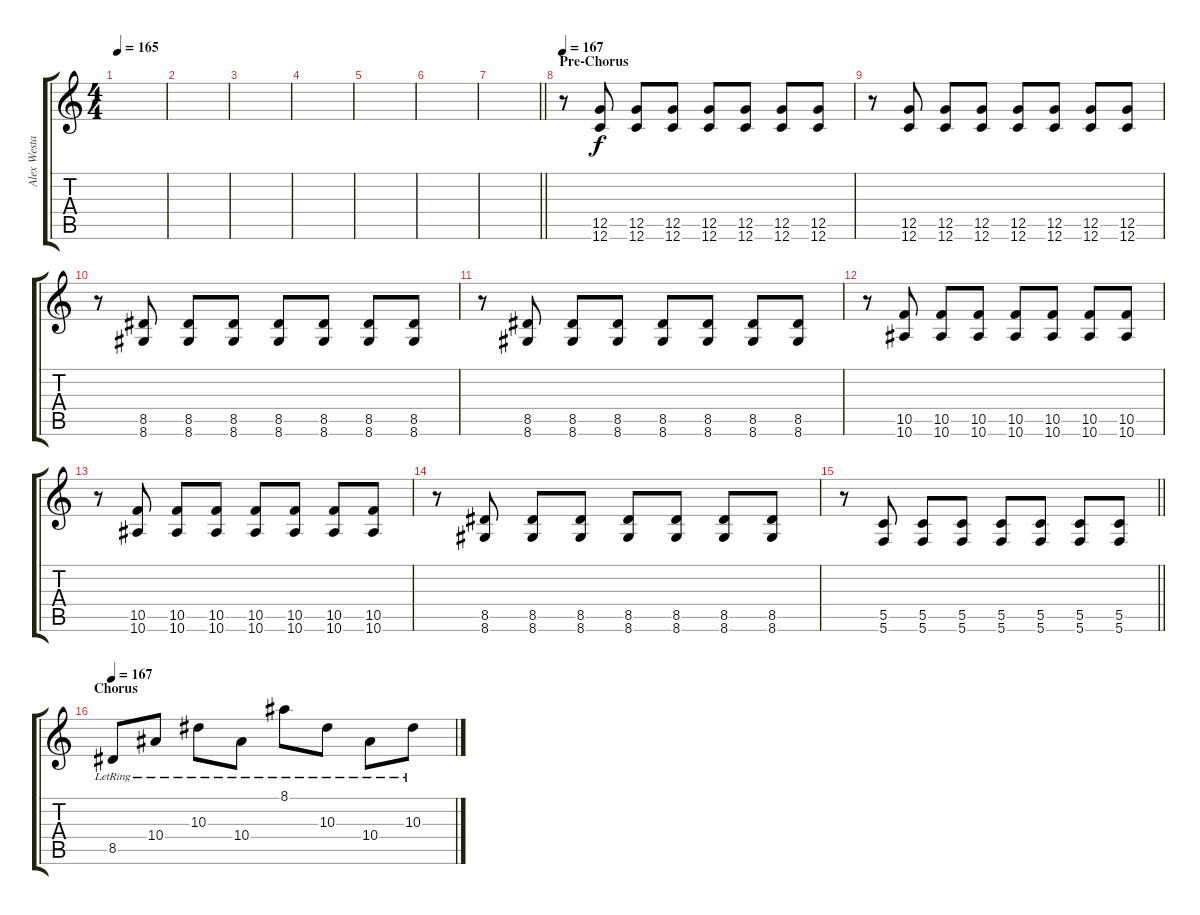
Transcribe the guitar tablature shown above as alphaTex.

\track ("Alex Westaway" "Alex Westa") {instrument distortionguitar}
\staff {score tabs}
\tuning (D4 A3 F3 C3 G2 C2) {hide}
\ts (4 4)
\tempo 165
\clef g2
\ks c
|
|
|
|
|
|
\barLineRight lightlight
|
\section ("" "Pre-Chorus")
\tempo 167
r.8{volume 8 instrument distortionguitar} (12.5 12.6).8 (12.5 12.6).8 (12.5 12.6).8 (12.5 12.6).8 (12.5 12.6).8 (12.5 12.6).8 (12.5 12.6).8 |
r.8 (12.5 12.6).8 (12.5 12.6).8 (12.5 12.6).8 (12.5 12.6).8 (12.5 12.6).8 (12.5 12.6).8 (12.5 12.6).8 |
r.8 (8.5 8.6).8 (8.5 8.6).8 (8.5 8.6).8 (8.5 8.6).8 (8.5 8.6).8 (8.5 8.6).8 (8.5 8.6).8 |
r.8 (8.5 8.6).8 (8.5 8.6).8 (8.5 8.6).8 (8.5 8.6).8 (8.5 8.6).8 (8.5 8.6).8 (8.5 8.6).8 |
r.8 (10.5 10.6).8 (10.5 10.6).8 (10.5 10.6).8 (10.5 10.6).8 (10.5 10.6).8 (10.5 10.6).8 (10.5 10.6).8 |
r.8 (10.5 10.6).8 (10.5 10.6).8 (10.5 10.6).8 (10.5 10.6).8 (10.5 10.6).8 (10.5 10.6).8 (10.5 10.6).8 |
r.8 (8.5 8.6).8 (8.5 8.6).8 (8.5 8.6).8 (8.5 8.6).8 (8.5 8.6).8 (8.5 8.6).8 (8.5 8.6).8 |
\barLineRight lightlight
r.8 (5.5 5.6).8 (5.5 5.6).8 (5.5 5.6).8 (5.5 5.6).8 (5.5 5.6).8 (5.5 5.6).8 (5.5 5.6).8 |
\section ("" "Chorus")
\tempo 167
8.5{lr}.8{volume 13 instrument distortionguitar} 10.4{lr}.8 10.3{lr}.8 10.4{lr}.8 8.1{lr}.8 10.3{lr}.8 10.4{lr}.8 10.3{lr}.8
